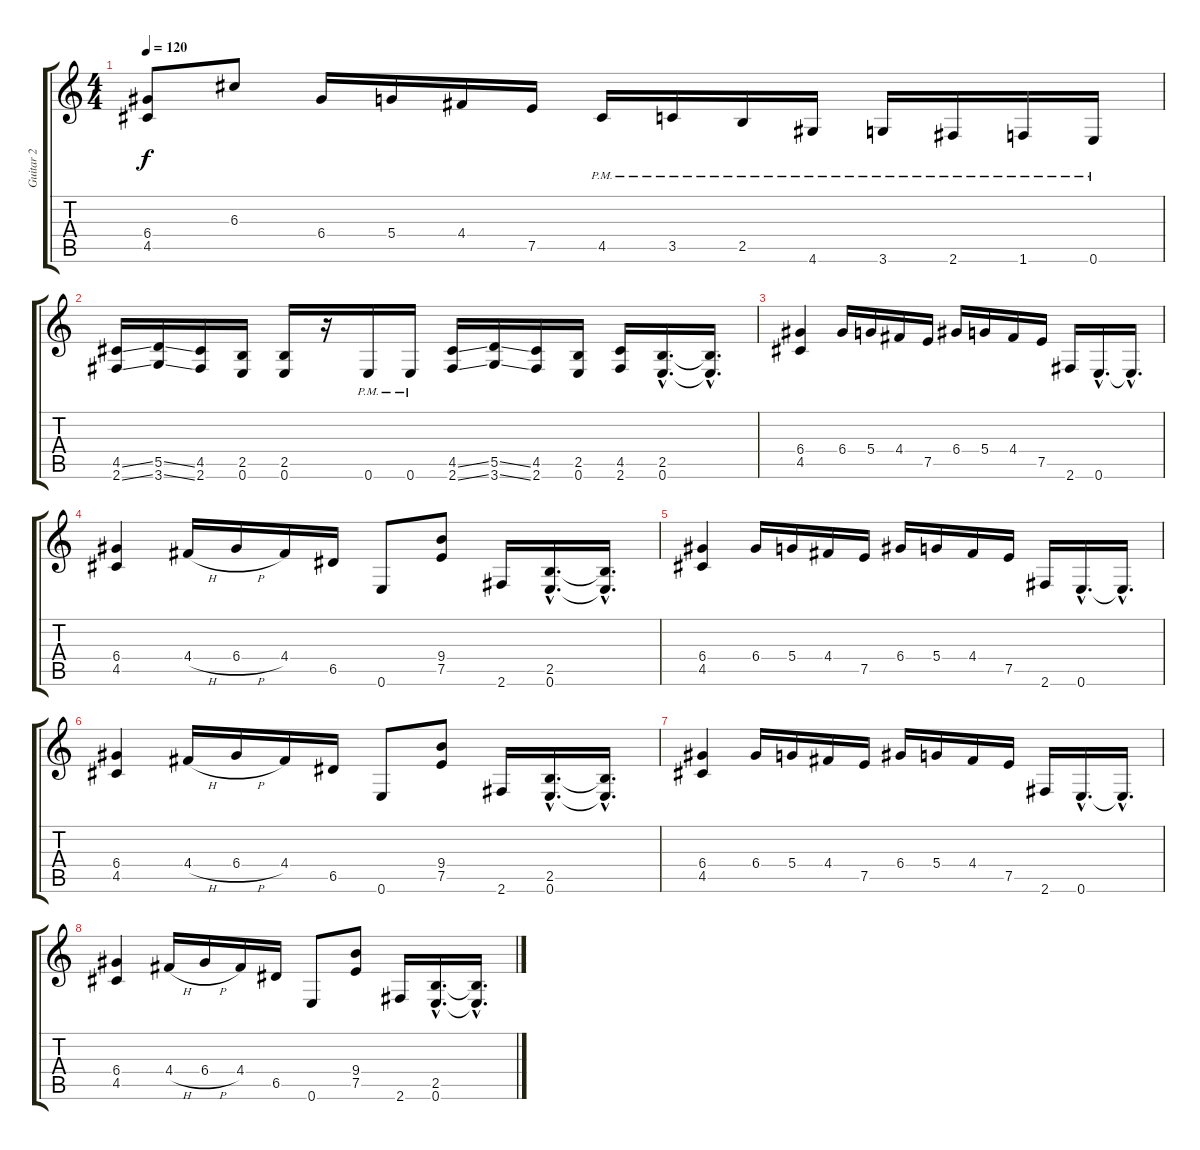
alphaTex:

\track ("Guitar 2" "Guitar 2") {instrument distortionguitar}
\staff {score tabs}
\tuning (E4 B3 G3 D3 A2 E2) {hide}
\ts (4 4)
\tempo 120
\clef g2
\ks c
(6.4 4.5).8{dy f} 6.3.8 6.4.16 5.4.16 4.4.16 7.5.16 4.5{pm}.16 3.5{pm}.16 2.5{pm}.16 4.6{pm}.16 3.6{pm}.16 2.6{pm}.16 1.6{pm}.16 0.6{pm}.16 |
(4.5{ss} 2.6{ss}).16 (5.5{ss} 3.6{ss}).16 (4.5 2.6).16 (2.5 0.6).16 (2.5 0.6).16 r.16 0.6{pm}.16 0.6{pm}.16 (4.5{ss} 2.6{ss}).16 (5.5{ss} 3.6{ss}).16 (4.5 2.6).16 (2.5 0.6).16 (4.5 2.6).16 (2.5{hac} 0.6{hac}).16{d} (2.5{hac t} 0.6{hac t}).16{d} |
(6.4 4.5).4 6.4.16 5.4.16 4.4.16 7.5.16 6.4.16 5.4.16 4.4.16 7.5.16 2.6.16 0.6{hac}.16{d} 0.6{hac t}.16{d} |
(6.4 4.5).4 4.4{h}.16 6.4{h}.16 4.4.16 6.5.16 0.6.8 (9.4 7.5).8 2.6.16 (2.5{hac} 0.6{hac}).16{d} (2.5{hac t} 0.6{hac t}).16{d} |
(6.4 4.5).4 6.4.16 5.4.16 4.4.16 7.5.16 6.4.16 5.4.16 4.4.16 7.5.16 2.6.16 0.6{hac}.16{d} 0.6{hac t}.16{d} |
(6.4 4.5).4 4.4{h}.16 6.4{h}.16 4.4.16 6.5.16 0.6.8 (9.4 7.5).8 2.6.16 (2.5{hac} 0.6{hac}).16{d} (2.5{hac t} 0.6{hac t}).16{d} |
(6.4 4.5).4 6.4.16 5.4.16 4.4.16 7.5.16 6.4.16 5.4.16 4.4.16 7.5.16 2.6.16 0.6{hac}.16{d} 0.6{hac t}.16{d} |
(6.4 4.5).4 4.4{h}.16 6.4{h}.16 4.4.16 6.5.16 0.6.8 (9.4 7.5).8 2.6.16 (2.5{hac} 0.6{hac}).16{d} (2.5{hac t} 0.6{hac t}).16{d}
